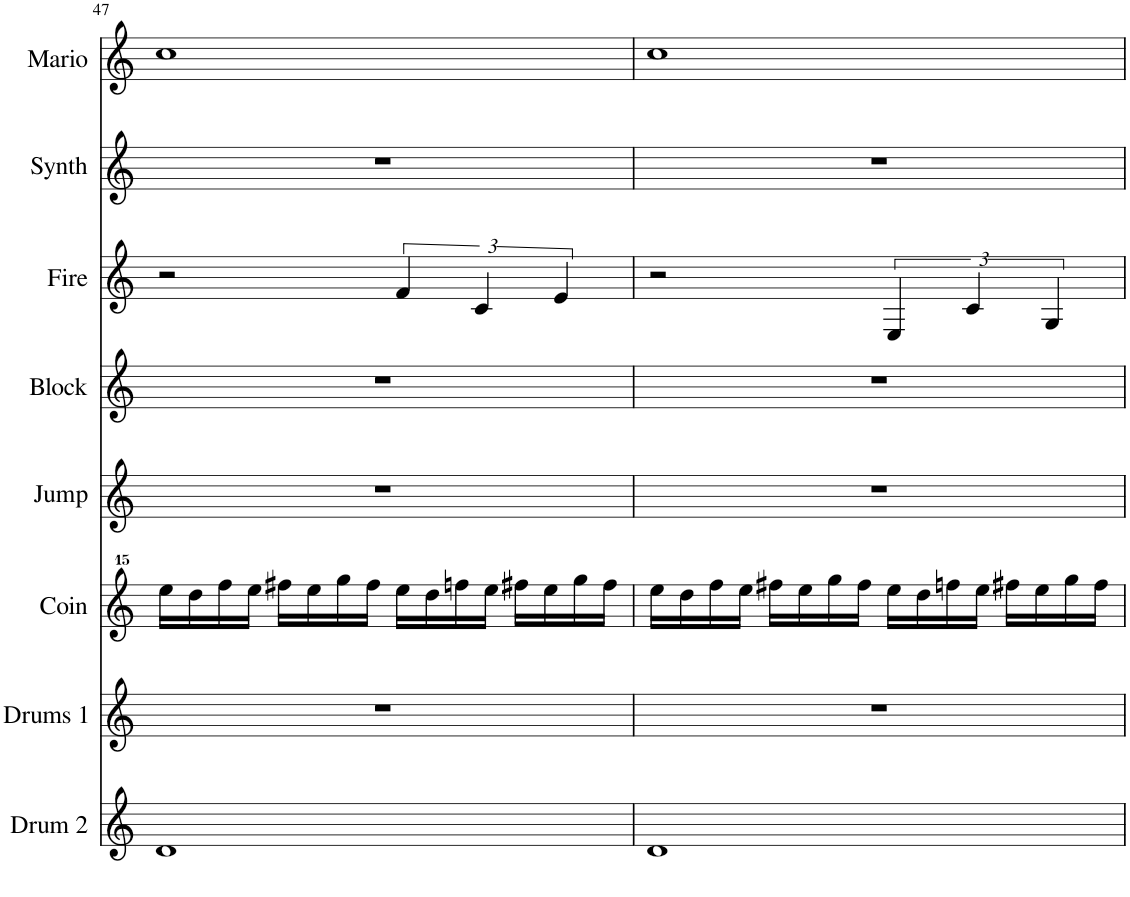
**kern	**kern	**kern	**kern	**kern	**kern	**kern	**kern
*part8	*part7	*part6	*part5	*part4	*part3	*part2	*part1
*staff8	*staff7	*staff6	*staff5	*staff4	*staff3	*staff2	*staff1
*I"Drum Loop 2 (synth)	*I"Drum Loop 1 (Sampled)	*I"Coin Sound	*I"Jump Sound	*I"Block Sound	*I"Fireball	*I"Synth lead	*I"Mario Sounds (varied)
*I'Drum 2	*I'Drums 1	*I'Coin	*I'Jump	*I'Block	*I'Fire	*I'Synth	*I'Mario
!!LO:PB:g=z
*clefG2	*clefG2	*clefG^^2	*clefG2	*clefG2	*clefG2	*clefG2	*clefG2
*k[]	*k[]	*k[]	*k[]	*k[]	*k[]	*k[]	*k[]
*M4/4	*M4/4	*M4/4	*M4/4	*M4/4	*M4/4	*M4/4	*M4/4
=47	=47	=47	=47	=47	=47	=47	=47
1d	1r	16eeee\LL	1r	1r	2r	1r	1cc
.	.	16dddd\	.	.	.	.	.
.	.	16ffff\	.	.	.	.	.
.	.	16eeee\JJ	.	.	.	.	.
.	.	16ffff#X\LL	.	.	.	.	.
.	.	16eeee\	.	.	.	.	.
.	.	16gggg\	.	.	.	.	.
.	.	16ffff#\JJ	.	.	.	.	.
.	.	16eeee\LL	.	.	6f/	.	.
.	.	16dddd\	.	.	.	.	.
.	.	16ffffn\	.	.	.	.	.
.	.	.	.	.	6c/	.	.
.	.	16eeee\JJ	.	.	.	.	.
.	.	16ffff#X\LL	.	.	.	.	.
.	.	16eeee\	.	.	.	.	.
.	.	.	.	.	6e/	.	.
.	.	16gggg\	.	.	.	.	.
.	.	16ffff#\JJ	.	.	.	.	.
=48	=48	=48	=48	=48	=48	=48	=48
1d	1r	16eeee\LL	1r	1r	2r	1r	1cc
.	.	16dddd\	.	.	.	.	.
.	.	16ffff\	.	.	.	.	.
.	.	16eeee\JJ	.	.	.	.	.
.	.	16ffff#X\LL	.	.	.	.	.
.	.	16eeee\	.	.	.	.	.
.	.	16gggg\	.	.	.	.	.
.	.	16ffff#\JJ	.	.	.	.	.
.	.	16eeee\LL	.	.	6E/	.	.
.	.	16dddd\	.	.	.	.	.
.	.	16ffffn\	.	.	.	.	.
.	.	.	.	.	6c/	.	.
.	.	16eeee\JJ	.	.	.	.	.
.	.	16ffff#X\LL	.	.	.	.	.
.	.	16eeee\	.	.	.	.	.
.	.	.	.	.	6G/	.	.
.	.	16gggg\	.	.	.	.	.
.	.	16ffff#\JJ	.	.	.	.	.
=	=	=	=	=	=	=	=
*-	*-	*-	*-	*-	*-	*-	*-
